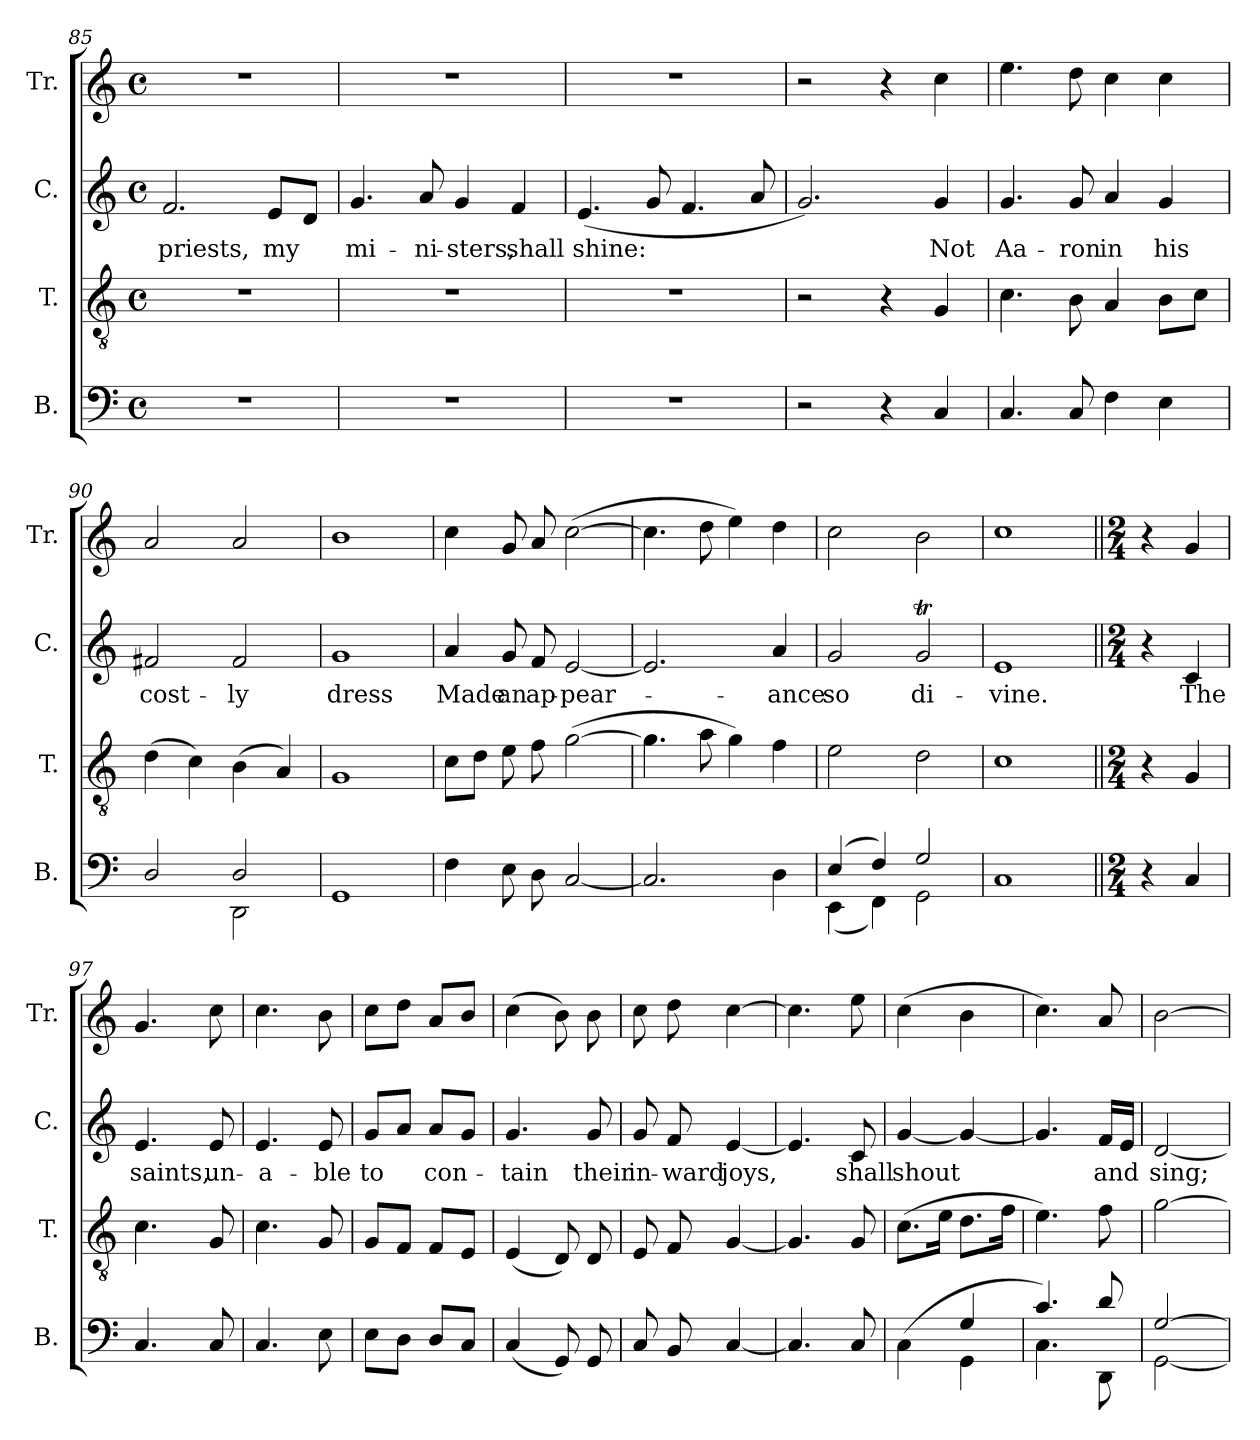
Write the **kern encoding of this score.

**kern	**kern	**kern	**text	**kern
*part4	*part3	*part2	*part2	*part1
*staff4	*staff3	*staff2	*staff2	*staff1
*I"B.	*I"T.	*I"C.	*	*I"Tr.
*I'B.	*I'T.	*I'C.	*	*I'Tr.
!!LO:LB:g=z
*clefF4	*clefGv2	*clefG2	*	*clefG2
*k[]	*k[]	*k[]	*	*k[]
*M4/4	*M4/4	*M4/4	*	*M4/4
*met(c)	*met(c)	*met(c)	*	*met(c)
=85	=85	=85	=85	=85
1r	1r	2.f/	priests,	1r
.	.	8e/L	my	.
.	.	8d/J	.	.
=86	=86	=86	=86	=86
1r	1r	4.g/	mi-	1r
.	.	8a/	-ni-	.
.	.	4g/	-sters,	.
.	.	4f/	shall	.
=87	=87	=87	=87	=87
1r	1r	(4.e/	shine:	1r
.	.	8g/	.	.
.	.	4.f/	.	.
.	.	8a/	.	.
=88	=88	=88	=88	=88
2r	2r	2.g/)	.	2r
4r	4r	.	.	4r
4C/	4G/	4g/	Not	4cc\
=89	=89	=89	=89	=89
4.C/	4.c\	4.g/	Aa-	4.ee\
8C/	8B\	8g/	-ron	8dd\
4F\	4A/	4a/	in	4cc\
4E\	8B\L	4g/	his	4cc\
.	8c\J	.	.	.
=90	=90	=90	=90	=90
*^	*	*	*	*
2D/	2ryy	(4d\	2f#X/	cost-	2a/
.	.	4c\)	.	.	.
2D/	2DD\	(4B\	2f#/	-ly	2a/
.	.	4A/)	.	.	.
*v	*v	*	*	*	*
=91	=91	=91	=91	=91
1GG	1G	1g	dress	1b
=92	=92	=92	=92	=92
4F\	8c\L	4a/	Made	4cc\
.	8d\J	.	.	.
8E\	8e\	8g/	an	8g/
8D\	8f\	8f/	ap-	8a/
[2C/	([2g\	[2e/	-pear-	([2cc\
=93	=93	=93	=93	=93
2.C/]	4.g\]	2.e/]	.	4.cc\]
.	8a\	.	.	8dd\
.	4g\)	.	.	4ee\)
4D\	4f\	4a/	-ance	4dd\
!!LO:LB:g=z
=94	=94	=94	=94	=94
*^	*	*	*	*
(4E/	(>4EE\	2e\	2g/	so	2cc\
4F/)	4FF\)	.	.	.	.
2G/	2GG\	2d\	2gT/	di-	2b\
*v	*v	*	*	*	*
=95	=95	=95	=95	=95
1C	1c	1e	-vine.	1cc
=96||	=96||	=96||	=96||	=96||
*M2/4	*M2/4	*M2/4	*	*M2/4
*	*	*	*	*MM80
4r	4r	4r	.	4r
4C/	4G/	4c/	The	4g/
=97	=97	=97	=97	=97
4.C/	4.c\	4.e/	saints,	4.g/
8C/	8G/	8e/	un-	8cc\
=98	=98	=98	=98	=98
4.C/	4.c\	4.e/	-a-	4.cc\
8E\	8G/	8e/	-ble	8b\
=99	=99	=99	=99	=99
8E\L	8G/L	8g/L	to	8cc\L
8D\J	8F/J	8a/J	.	8dd\J
8D/L	8F/L	8a/L	con-	8a/L
8C/J	8E/J	8g/J	.	8b/J
=100	=100	=100	=100	=100
(4C/	(4E/	4.g/	-tain	(4cc\
8GG/)	8D/)	.	.	8b\)
8GG/	8D/	8g/	their	8b\
=101	=101	=101	=101	=101
8C/	8E/	8g/	in-	8cc\
8BB/	8F/	8f/	-ward	8dd\
[4C/	[4G/	[4e/	joys,	[4cc\
=102	=102	=102	=102	=102
4.C/]	4.G/]	4.e/]	.	4.cc\]
8C/	8G/	8c/	shall	8ee\
=103	=103	=103	=103	=103
*^	*	*	*	*
(4C\	4ryy	(8.c\L	[4g/	shout	(4cc\
.	.	16e\Jk	.	.	.
4G/	4GG\	8.d\L	4g/_	.	4b\
.	.	16f\Jk	.	.	.
=104	=104	=104	=104	=104	=104
4.c/)	4.C\	4.e\)	4.g/]	.	4.cc\)
8d/	8DD\	8f\	16f/LL	and	8a/
.	.	.	16e/JJ	.	.
!!LO:LB:g=z
=105	=105	=105	=105	=105	=105
[2G/	[2GG\	[2g\	[2d/	sing;	[2b\
*v	*v	*	*	*	*
=	=	=	=	=
*-	*-	*-	*-	*-
